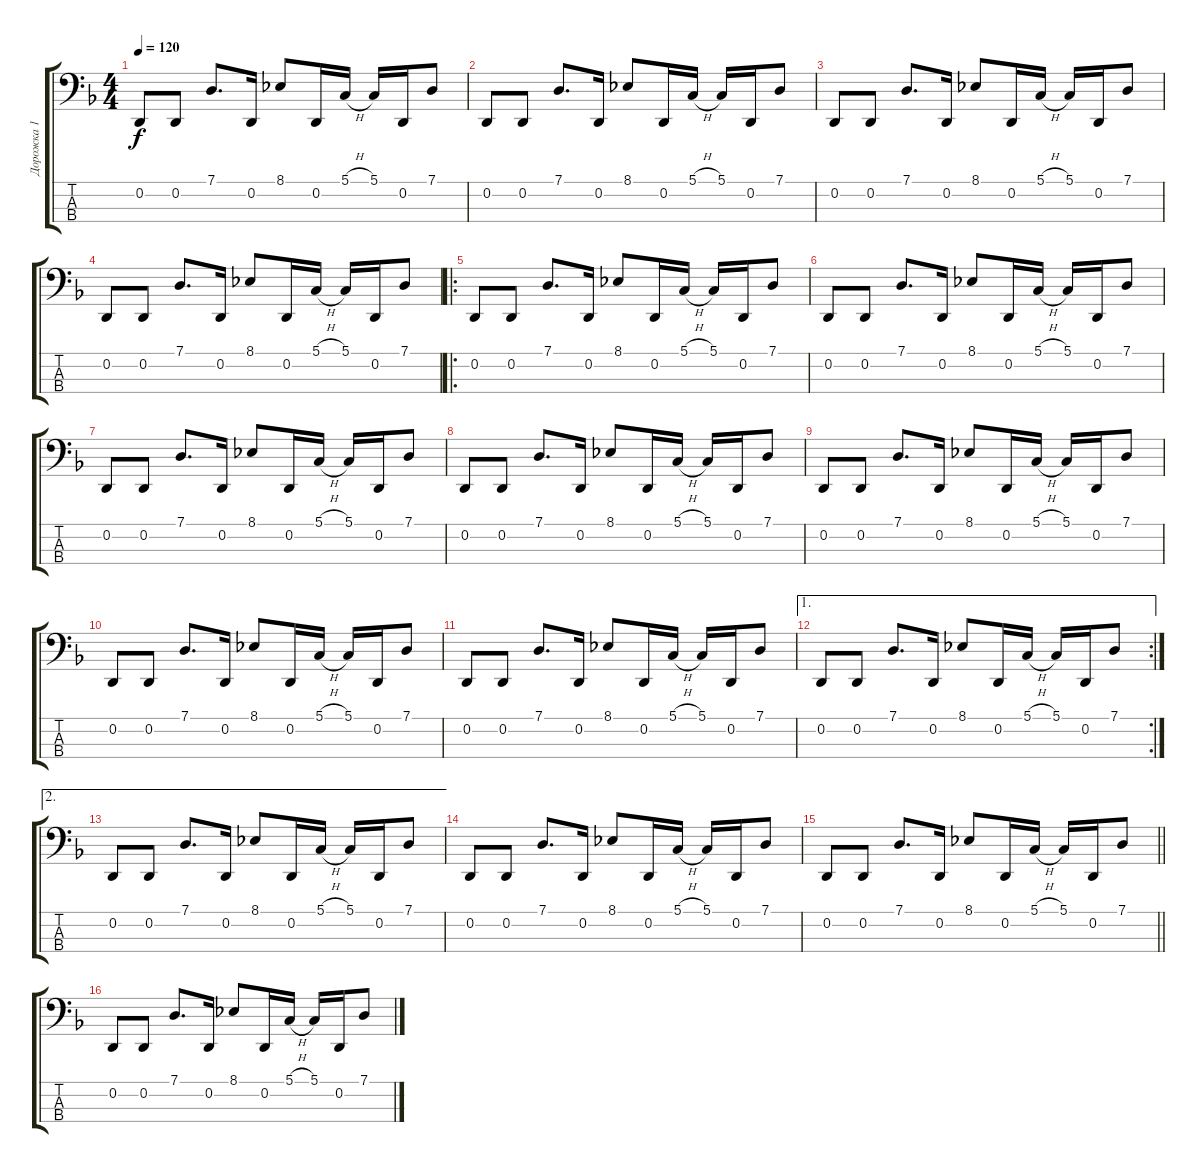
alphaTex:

\track ("Дорожка 1" "Дорожка 1") {instrument acousticgrandpiano}
\staff {score tabs}
\tuning (G2 D2 A1 D1) {hide}
\ts (4 4)
\tempo 120
\clef f4
\ks f
0.2.8{dy f instrument acousticgrandpiano} 0.2.8 7.1.8{d} 0.2.16 8.1.8 0.2.16 5.1{h}.16 5.1.16 0.2.16 7.1.8 |
0.2.8 0.2.8 7.1.8{d} 0.2.16 8.1.8 0.2.16 5.1{h}.16 5.1.16 0.2.16 7.1.8 |
0.2.8 0.2.8 7.1.8{d} 0.2.16 8.1.8 0.2.16 5.1{h}.16 5.1.16 0.2.16 7.1.8 |
0.2.8 0.2.8 7.1.8{d} 0.2.16 8.1.8 0.2.16 5.1{h}.16 5.1.16 0.2.16 7.1.8 |
\ro
0.2.8 0.2.8 7.1.8{d} 0.2.16 8.1.8 0.2.16 5.1{h}.16 5.1.16 0.2.16 7.1.8 |
0.2.8 0.2.8 7.1.8{d} 0.2.16 8.1.8 0.2.16 5.1{h}.16 5.1.16 0.2.16 7.1.8 |
0.2.8 0.2.8 7.1.8{d} 0.2.16 8.1.8 0.2.16 5.1{h}.16 5.1.16 0.2.16 7.1.8 |
0.2.8 0.2.8 7.1.8{d} 0.2.16 8.1.8 0.2.16 5.1{h}.16 5.1.16 0.2.16 7.1.8 |
0.2.8 0.2.8 7.1.8{d} 0.2.16 8.1.8 0.2.16 5.1{h}.16 5.1.16 0.2.16 7.1.8 |
0.2.8 0.2.8 7.1.8{d} 0.2.16 8.1.8 0.2.16 5.1{h}.16 5.1.16 0.2.16 7.1.8 |
0.2.8 0.2.8 7.1.8{d} 0.2.16 8.1.8 0.2.16 5.1{h}.16 5.1.16 0.2.16 7.1.8 |
\ae 1
\rc 2
0.2.8 0.2.8 7.1.8{d} 0.2.16 8.1.8 0.2.16 5.1{h}.16 5.1.16 0.2.16 7.1.8 |
\ae 2
0.2.8 0.2.8 7.1.8{d} 0.2.16 8.1.8 0.2.16 5.1{h}.16 5.1.16 0.2.16 7.1.8 |
0.2.8 0.2.8 7.1.8{d} 0.2.16 8.1.8 0.2.16 5.1{h}.16 5.1.16 0.2.16 7.1.8 |
\barLineRight lightlight
0.2.8 0.2.8 7.1.8{d} 0.2.16 8.1.8 0.2.16 5.1{h}.16 5.1.16 0.2.16 7.1.8 |
0.2.8 0.2.8 7.1.8{d} 0.2.16 8.1.8 0.2.16 5.1{h}.16 5.1.16 0.2.16 7.1.8
